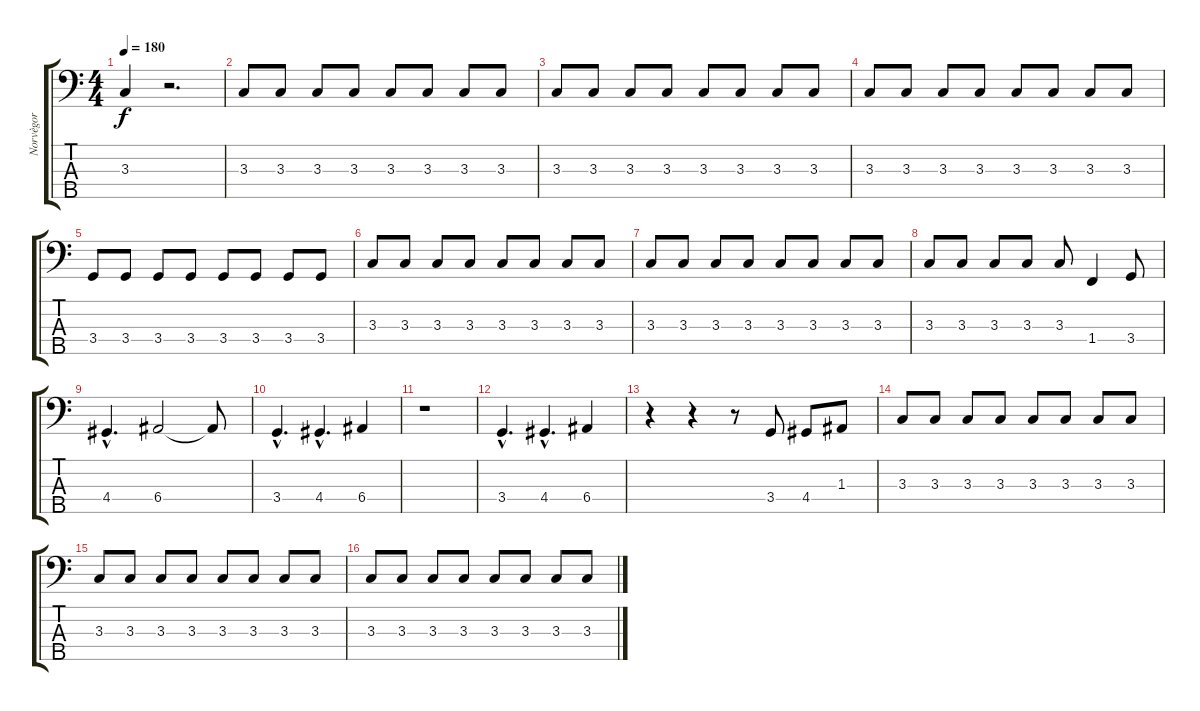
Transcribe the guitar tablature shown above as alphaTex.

\track ("Norvègor" "Norvègor") {instrument electricbassfinger}
\staff {score tabs}
\tuning (G2 D2 A1 E1 B0) {hide}
\ts (4 4)
\tempo 180
\clef f4
\ks c
3.3.4{dy f} r.2{d} |
3.3.8 3.3.8 3.3.8 3.3.8 3.3.8 3.3.8 3.3.8 3.3.8 |
3.3.8 3.3.8 3.3.8 3.3.8 3.3.8 3.3.8 3.3.8 3.3.8 |
3.3.8 3.3.8 3.3.8 3.3.8 3.3.8 3.3.8 3.3.8 3.3.8 |
3.4.8 3.4.8 3.4.8 3.4.8 3.4.8 3.4.8 3.4.8 3.4.8 |
3.3.8 3.3.8 3.3.8 3.3.8 3.3.8 3.3.8 3.3.8 3.3.8 |
3.3.8 3.3.8 3.3.8 3.3.8 3.3.8 3.3.8 3.3.8 3.3.8 |
3.3.8 3.3.8 3.3.8 3.3.8 3.3.8 1.4.4 3.4.8 |
4.4{hac}.4{d} 6.4.2 6.4{t}.8 |
3.4{hac}.4{d} 4.4{hac}.4{d} 6.4.4 |
r.1 |
3.4{hac}.4{d} 4.4{hac}.4{d} 6.4.4 |
r.4 r.4 r.8 3.4.8 4.4.8 1.3.8 |
3.3.8 3.3.8 3.3.8 3.3.8 3.3.8 3.3.8 3.3.8 3.3.8 |
3.3.8 3.3.8 3.3.8 3.3.8 3.3.8 3.3.8 3.3.8 3.3.8 |
3.3.8 3.3.8 3.3.8 3.3.8 3.3.8 3.3.8 3.3.8 3.3.8
